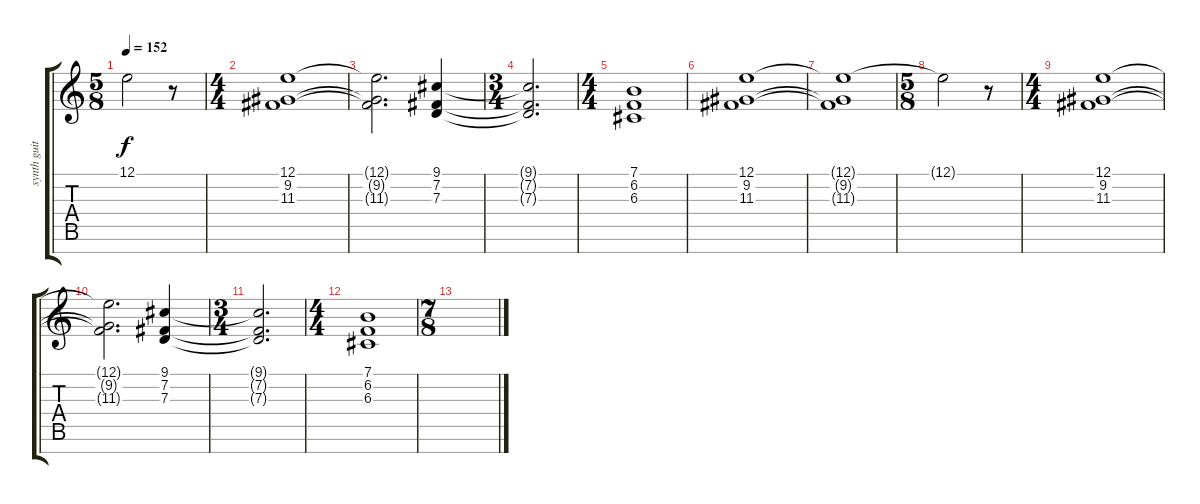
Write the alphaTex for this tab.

\track ("synth guitar" "synth guit") {instrument lead6voice}
\staff {score tabs}
\tuning (E4 B3 G3 D3 A2 E2 B1) {hide}
\ts (5 8)
\tempo 152
\clef g2
\ks c
12.1{t}.2{dy f} r.8 |
\ts (4 4)
(12.1 9.2 11.3).1 |
(12.1{t} 9.2{t} 11.3{t}).2{d} (9.1 7.2 7.3).4 |
\ts (3 4)
(9.1{t} 7.2{t} 7.3{t}).2{d} |
\ts (4 4)
(7.1 6.2 6.3).1 |
(12.1 9.2 11.3).1 |
(12.1{t} 9.2{t} 11.3{t}).1 |
\ts (5 8)
12.1{t}.2 r.8 |
\ts (4 4)
(12.1 9.2 11.3).1 |
(12.1{t} 9.2{t} 11.3{t}).2{d} (9.1 7.2 7.3).4 |
\ts (3 4)
(9.1{t} 7.2{t} 7.3{t}).2{d} |
\ts (4 4)
(7.1 6.2 6.3).1 |
\ts (7 8)
